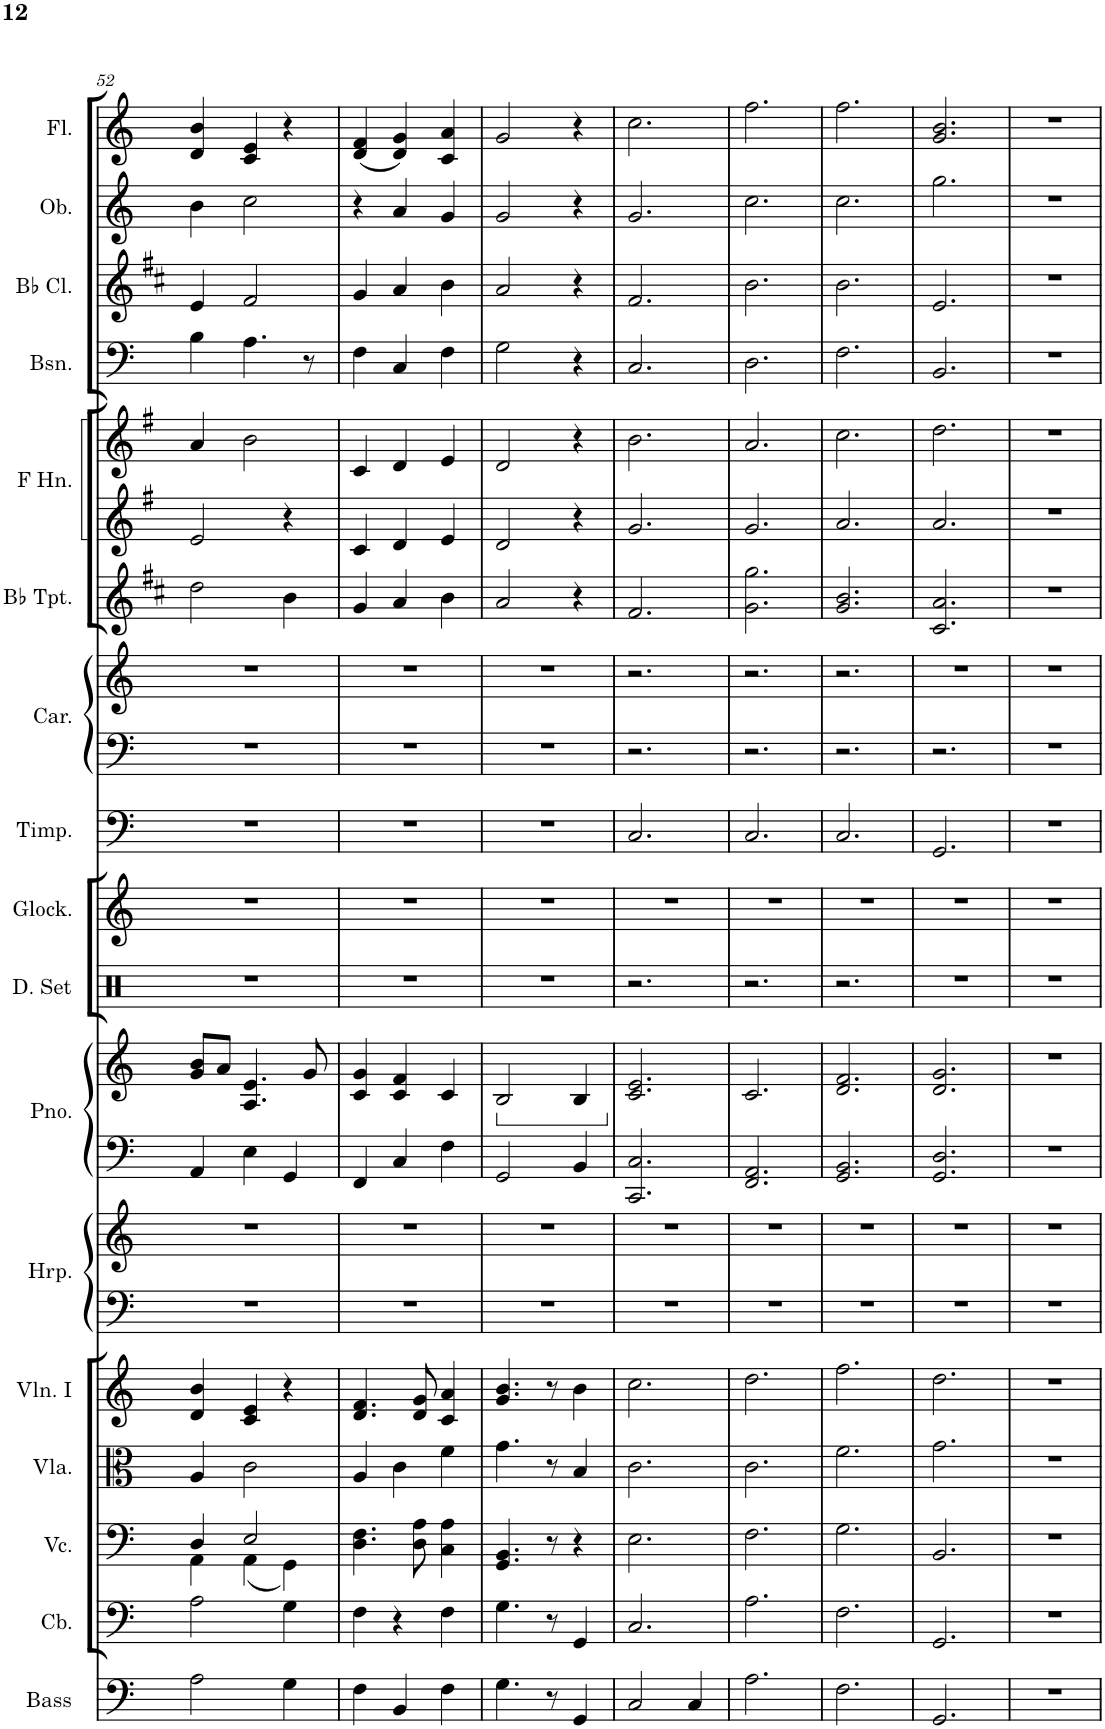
**kern	**kern	**kern	**kern	**kern	**kern	**kern	**kern	**kern	**kern	**kern	**kern	**kern	**kern	**kern	**kern	**kern	**kern	**kern	**kern	**kern
*part17	*part16	*part15	*part14	*part13	*part12	*part12	*part11	*part11	*part10	*part9	*part8	*part7	*part7	*part6	*part5	*part5	*part4	*part3	*part2	*part1
*staff21	*staff20	*staff19	*staff18	*staff17	*staff16	*staff15	*staff14	*staff13	*staff12	*staff11	*staff10	*staff9	*staff8	*staff7	*staff6	*staff5	*staff4	*staff3	*staff2	*staff1
*I"Acoustic Bass	*I"Contrabasses	*I"Violoncellos	*I"Violas	*I"Violins I	*I"Harp	*	*I"Grand Piano	*	*I"Drumset	*I"Glockenspiel	*I"Timpani	*I"Carillon	*	*I"Trumpets in Bb	*I"Horns in F	*	*I"Bassoons	*I"Clarinets in Bb	*I"Oboes	*I"Flutes
*I'Bass	*I'Cb.	*I'Vc.	*I'Vla.	*I'Vln. I	*I'Hrp.	*	*I'Pno.	*	*I'D. Set	*I'Glock.	*I'Timp.	*I'Car.	*	*	*	*	*I'Bsn.	*	*I'Ob.	*I'Fl.
!!LO:PB:g=z
*clefF4	*clefF4	*clefF4	*clefC3	*clefG2	*clefF4	*clefG2	*clefF4	*clefG2	*clefX	*clefG2	*clefF4	*clefF4	*clefG2	*clefG2	*clefG2	*clefG2	*clefF4	*clefG2	*clefG2	*clefG2
*Trd7c12	*Trd7c12	*	*	*	*	*	*	*	*	*Trd-14c-24	*	*	*	*Trd1c2	*Trd4c7	*Trd4c7	*	*Trd1c2	*	*
*k[]	*k[]	*k[]	*k[]	*k[]	*k[]	*k[]	*k[]	*k[]	*k[]	*k[]	*k[]	*k[]	*k[]	*k[f#c#]	*k[f#]	*k[f#]	*k[]	*k[f#c#]	*k[]	*k[]
*M3/4	*M3/4	*M3/4	*M3/4	*M3/4	*M3/4	*M3/4	*M3/4	*M3/4	*M3/4	*M3/4	*M3/4	*M3/4	*M3/4	*M3/4	*M3/4	*M3/4	*M3/4	*M3/4	*M3/4	*M3/4
=52	=52	=52	=52	=52	=52	=52	=52	=52	=52	=52	=52	=52	=52	=52	=52	=52	=52	=52	=52	=52
*	*	*^	*	*	*	*	*	*	*	*	*	*	*	*	*	*	*	*	*	*
2A\	2A\	4D/	4AA\	4A/	4d/ 4b/	2.r	2.r	4AA/	8g/ 8b/L	2.r	2.r	2.r	2.r	2.r	2dd\	2e/	4a/	4B\	4e/	4b\	4d/ 4b/
.	.	.	.	.	.	.	.	.	8a/J	.	.	.	.	.	.	.	.	.	.	.	.
.	.	2E/	(4AA\	2c\	4c/ 4e/	.	.	4E\	4.A/ 4.e/	.	.	.	.	.	.	.	2b\	4.A\	2f#/	2cc\	4c/ 4e/
4G\	4G\	.	4GG\)	.	4r	.	.	4GG/	.	.	.	.	.	.	4b\	4r	.	.	.	.	4r
.	.	.	.	.	.	.	.	.	8g/	.	.	.	.	.	.	.	.	8r	.	.	.
*	*	*v	*v	*	*	*	*	*	*	*	*	*	*	*	*	*	*	*	*	*	*
=53	=53	=53	=53	=53	=53	=53	=53	=53	=53	=53	=53	=53	=53	=53	=53	=53	=53	=53	=53	=53
4F\	4F\	4.D\ 4.F\	4A/	4.d/ 4.f/	2.r	2.r	4FF/	4c/ 4g/	2.r	2.r	2.r	2.r	2.r	4g/	4c/	4c/	4F\	4g/	4r	(4d/ 4f/
4BB/	4r	.	4c\	.	.	.	4C/	4c/ 4f/	.	.	.	.	.	4a/	4d/	4d/	4C/	4a/	4a/	4d/ 4g/)
.	.	8D\ 8A\	.	8d/ 8g/	.	.	.	.	.	.	.	.	.	.	.	.	.	.	.	.
4F\	4F\	4C\ 4A\	4f\	4c/ 4a/	.	.	4F\	4c/	.	.	.	.	.	4b\	4e/	4e/	4F\	4b\	4g/	4c/ 4a/
=54	=54	=54	=54	=54	=54	=54	=54	=54	=54	=54	=54	=54	=54	=54	=54	=54	=54	=54	=54	=54
*	*	*	*	*	*	*	*	*ped	*	*	*	*	*	*	*	*	*	*	*	*
4.G\	4.G\	4.GG/ 4.BB/	4.g\	4.g/ 4.b/	2.r	2.r	2GG/	2B/	2.r	2.r	2.r	2.r	2.r	2a/	2d/	2d/	2G\	2a/	2g/	2g/
8r	8r	8r	8r	8r	.	.	.	.	.	.	.	.	.	.	.	.	.	.	.	.
4GG/	4GG/	4r	4B/	4b\	.	.	4BB/	4B/	.	.	.	.	.	4r	4r	4r	4r	4r	4r	4r
=55	=55	=55	=55	=55	=55	=55	=55	=55	=55	=55	=55	=55	=55	=55	=55	=55	=55	=55	=55	=55
*	*	*	*	*	*	*	*	*Xped	*	*	*	*	*	*	*	*	*	*	*	*
2C/	2.C/	2.E\	2.c\	2.cc\	2.r	2.r	2.CC/ 2.C/	2.c/ 2.e/	2.r	2.r	2.C/	2.r	2.r	2.f#/	2.g/	2.b\	2.C/	2.f#/	2.g/	2.cc\
4C/	.	.	.	.	.	.	.	.	.	.	.	.	.	.	.	.	.	.	.	.
=56	=56	=56	=56	=56	=56	=56	=56	=56	=56	=56	=56	=56	=56	=56	=56	=56	=56	=56	=56	=56
2.A\	2.A\	2.F\	2.c\	2.dd\	2.r	2.r	2.FF/ 2.AA/	2.c/	2.r	2.r	2.C/	2.r	2.r	2.g\ 2.gg\	2.g/	2.a/	2.D\	2.b\	2.cc\	2.ff\
=57	=57	=57	=57	=57	=57	=57	=57	=57	=57	=57	=57	=57	=57	=57	=57	=57	=57	=57	=57	=57
2.F\	2.F\	2.G\	2.f\	2.ff\	2.r	2.r	2.GG/ 2.BB/	2.d/ 2.f/	2.r	2.r	2.C/	2.r	2.r	2.g/ 2.b/	2.a/	2.cc\	2.F\	2.b\	2.cc\	2.ff\
=58	=58	=58	=58	=58	=58	=58	=58	=58	=58	=58	=58	=58	=58	=58	=58	=58	=58	=58	=58	=58
2.GG/	2.GG/	2.BB/	2.g\	2.dd\	2.r	2.r	2.GG/ 2.D/	2.d/ 2.g/	2.r	2.r	2.GG/	2.r	2.r	2.c#/ 2.a/	2.a/	2.dd\	2.BB/	2.e/	2.gg\	2.g/ 2.b/
=59	=59	=59	=59	=59	=59	=59	=59	=59	=59	=59	=59	=59	=59	=59	=59	=59	=59	=59	=59	=59
2.r	2.r	2.r	2.r	2.r	2.r	2.r	2.r	2.r	2.r	2.r	2.r	2.r	2.r	2.r	2.r	2.r	2.r	2.r	2.r	2.r
=	=	=	=	=	=	=	=	=	=	=	=	=	=	=	=	=	=	=	=	=
*-	*-	*-	*-	*-	*-	*-	*-	*-	*-	*-	*-	*-	*-	*-	*-	*-	*-	*-	*-	*-
